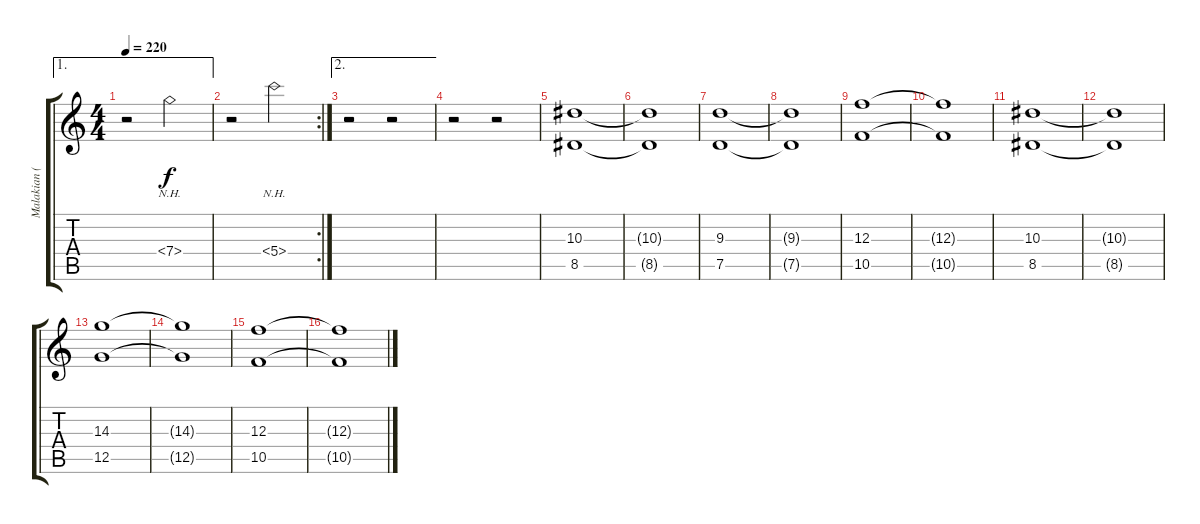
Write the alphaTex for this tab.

\track ("Malakian (Backround)" "Malakian (") {instrument distortionguitar}
\staff {score tabs}
\tuning (D4 A3 F3 C3 G2 C2) {hide}
\ae 1
\ts (4 4)
\tempo 220
\clef g2
\ks c
r.2{dy f} 7.4{nh}.2 |
\rc 2
r.2 5.4{nh}.2 |
\ae 2
r.2 r.2 |
r.2 r.2 |
(10.3 8.5).1{instrument distortionguitar} |
(10.3{t} 8.5{t}).1 |
(9.3 7.5).1 |
(9.3{t} 7.5{t}).1 |
(12.3 10.5).1 |
(12.3{t} 10.5{t}).1 |
(10.3 8.5).1 |
(10.3{t} 8.5{t}).1 |
(14.3 12.5).1{instrument distortionguitar} |
(14.3{t} 12.5{t}).1 |
(12.3 10.5).1 |
(12.3{t} 10.5{t}).1
